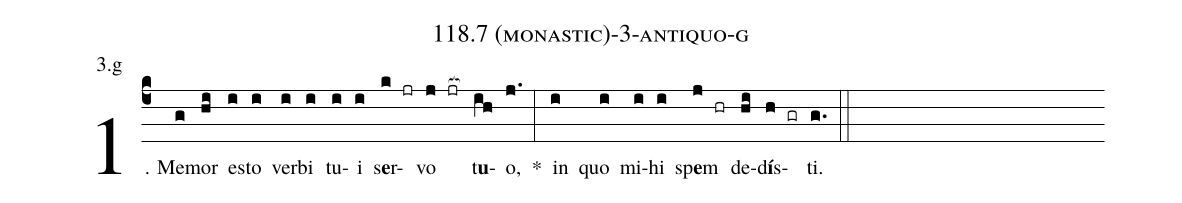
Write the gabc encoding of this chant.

name: 118.7 (monastic)-3-antiquo-g;
annotation: 3.g;
%%
(c4)1. Me(g)mor(hi) es(i)to(i) ver(i)bi(i) tu(i)i(i) s<b>e</b>r(k jr)vo(j jr[ocb:1{]) t<b>u</b>(ih[ocb:0}])o,(j.) *(:) in(i) quo(i) mi(i)hi(i) sp<b>e</b>m(j hr) de(hi)d<b>í</b>s(h gr)ti.(g.) (::)
